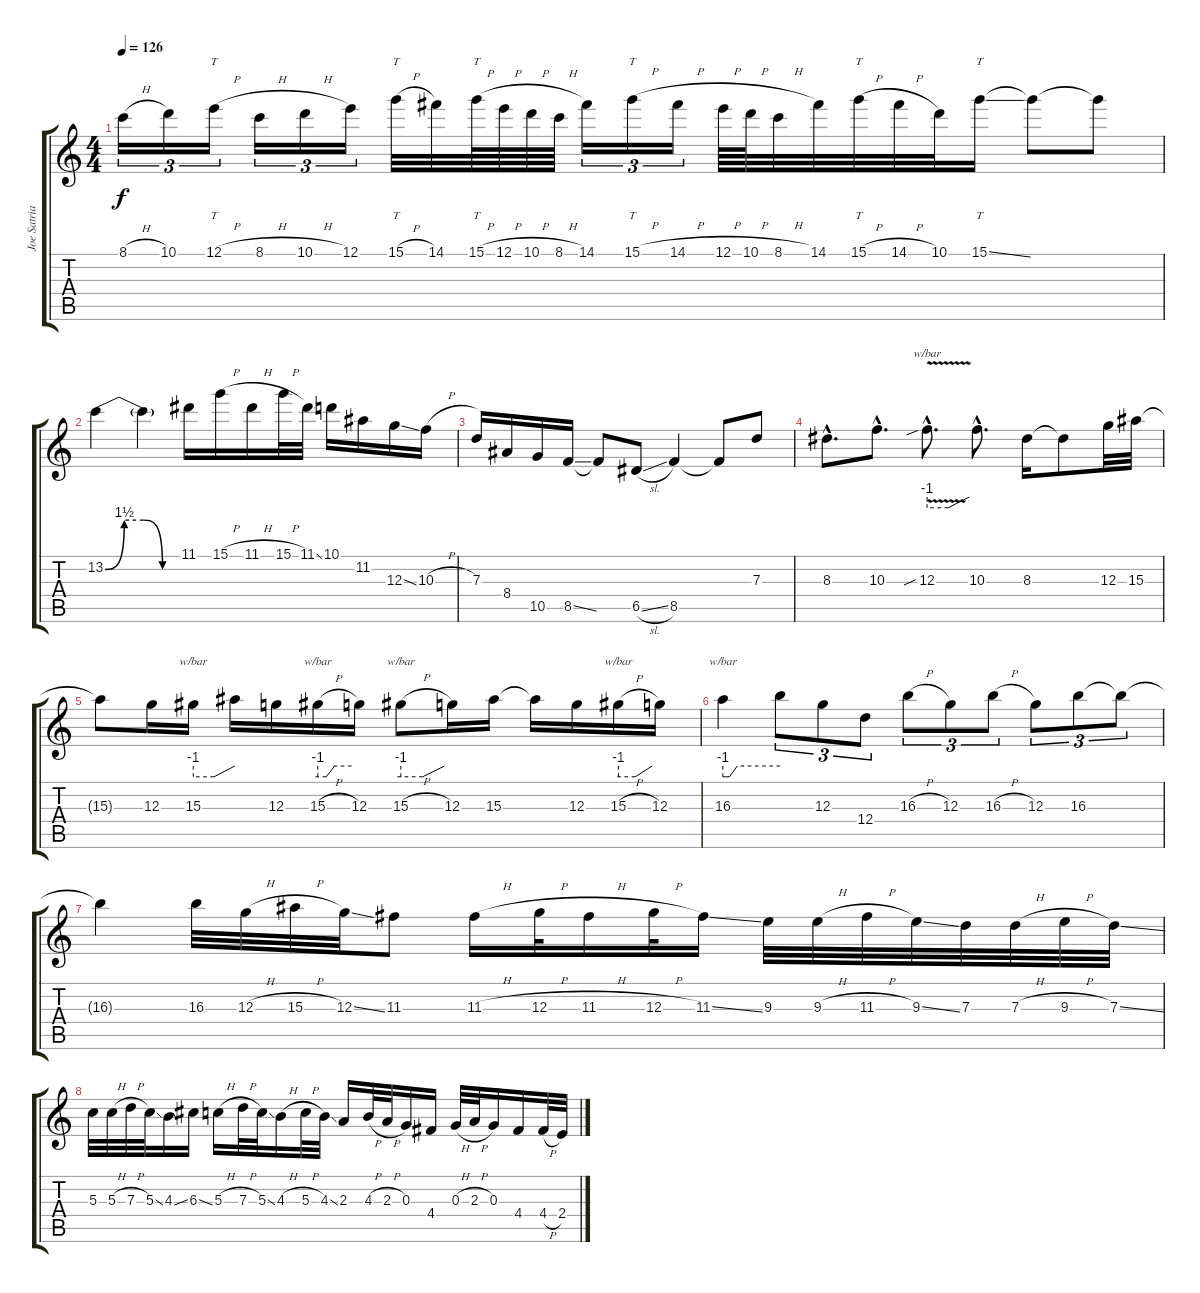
\track ("Joe Satriani - guitar" "Joe Satria") {instrument distortionguitar}
\staff {score tabs}
\tuning (E4 B3 G3 D3 A2 E2) {hide}
\ts (4 4)
\tempo 126
\clef g2
\ks c
8.1{h}.16{tu (3 2) dy f} 10.1.16{tu (3 2)} 12.1{h}.16{tt tu (3 2)} 8.1{h}.16{tu (3 2)} 10.1{h}.16{tu (3 2)} 12.1.16{tu (3 2)} 15.1{h}.32{tt} 14.1.32 15.1{h}.64{tt} 12.1{h}.64 10.1{h}.64 8.1{h}.64 14.1.16{tu (3 2)} 15.1{h}.16{tt tu (3 2)} 14.1{h}.16{tu (3 2)} 12.1{h}.64 10.1{h}.64 8.1{h}.32 14.1.32 15.1{h}.32{tt} 14.1{h}.32 10.1.32 15.1{ss}.16{tt} 15.1{t}.8 15.1{t}.8 |
13.2{be (custom 0 0 15 6 30 6 45 0 60 0)}.4 13.2{t}.4 11.1.16 15.1{h}.16 11.1{h}.16 15.1{h}.32 11.1{ss}.32 10.1.16 11.2.16 12.3{ss}.16 10.3{h}.16 |
7.3.16 8.4.16 10.5.16 8.5{ss}.16 8.5{t}.8 6.5{sl}.8 8.5.4 8.5{t}.8 7.3.8 |
8.3{hac}.8{d} 10.3{hac}.8{d} 12.3{v sib hac}.8{d tbe (custom default 0 -4 30 -4 60 0)} 10.3{hac}.8{d} 8.3.16 8.3{t}.8 12.3.32 15.3.32 |
15.3{t}.8 12.3.16 15.3.16{tbe (custom default 0 -4 30 -4 60 0)} 15.3{t}.16 12.3.16 15.3{h}.16{tbe (custom default 0 -4 15 -4 30 0 60 0)} 12.3.16 15.3{h}.8{tbe (custom default 0 -4 30 -4 60 0)} 12.3.16 15.3.16 15.3{t}.16 12.3.16 15.3{h}.16{tbe (custom default 0 -4 30 -4 60 0)} 12.3.16 |
16.3.4{tbe (custom default 0 -4 7 -4 15 0 60 0)} 16.3{t}.8{tu (3 2)} 12.3.8{tu (3 2)} 12.4.8{tu (3 2)} 16.3{h}.8{tu (3 2)} 12.3.8{tu (3 2)} 16.3{h}.8{tu (3 2)} 12.3.8{tu (3 2)} 16.3.8{tu (3 2)} 16.3{t}.8{tu (3 2)} |
16.3{t}.4 16.3.32 12.3{h}.32 15.3{h}.32 12.3{ss}.32 11.3.8 11.3{h}.16 12.3{h}.32 11.3{h}.16 12.3{h}.32 11.3{ss}.16 9.3.32 9.3{h}.32 11.3{h}.32 9.3{ss}.32 7.3.32 7.3{h}.32 9.3{h}.32 7.3{ss}.32 |
5.3.32 5.3{h}.32 7.3{h}.32 5.3{ss}.32 4.3{ss}.16 6.3{ss}.16 5.3{h}.16 7.3{h}.32 5.3{ss}.32 4.3{h}.16 5.3{h}.32 4.3{ss}.32 2.3.16 4.3{h}.32 2.3{h}.32 0.3.16 4.4.16 0.3{h}.32 2.3{h}.32 0.3.16 4.4.16 4.4{h}.32 2.4{h}.32
